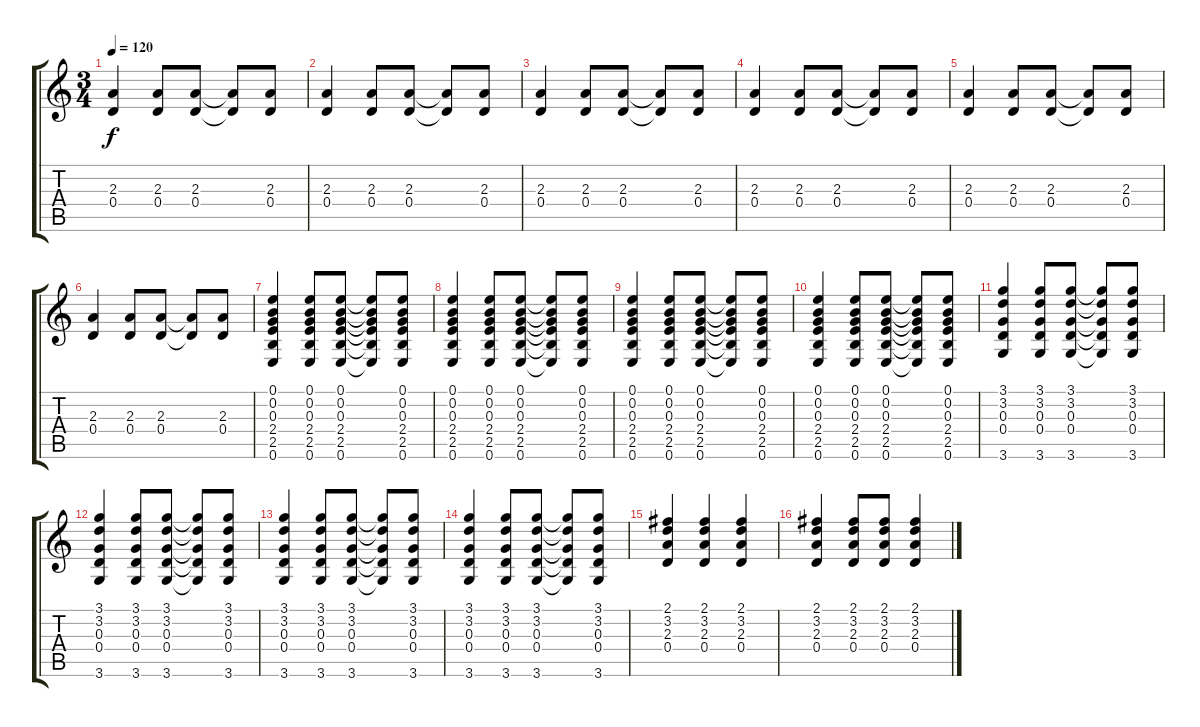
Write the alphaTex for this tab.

\track "" {instrument overdrivenguitar}
\staff {score tabs}
\tuning (E4 B3 G3 D3 A2 E2) {hide}
\ts (3 4)
\tempo 120
\clef g2
\ks c
(2.3 0.4).4{dy f} (2.3 0.4).8 (2.3 0.4).8 (2.3{t} 0.4{t}).8 (2.3 0.4).8 |
(2.3 0.4).4 (2.3 0.4).8 (2.3 0.4).8 (2.3{t} 0.4{t}).8 (2.3 0.4).8 |
(2.3 0.4).4 (2.3 0.4).8 (2.3 0.4).8 (2.3{t} 0.4{t}).8 (2.3 0.4).8 |
(2.3 0.4).4 (2.3 0.4).8 (2.3 0.4).8 (2.3{t} 0.4{t}).8 (2.3 0.4).8 |
(2.3 0.4).4 (2.3 0.4).8 (2.3 0.4).8 (2.3{t} 0.4{t}).8 (2.3 0.4).8 |
(2.3 0.4).4 (2.3 0.4).8 (2.3 0.4).8 (2.3{t} 0.4{t}).8 (2.3 0.4).8 |
(0.1 0.2 0.3 2.4 2.5 0.6).4 (0.1 0.2 0.3 2.4 2.5 0.6).8 (0.1 0.2 0.3 2.4 2.5 0.6).8 (0.1{t} 0.2{t} 0.3{t} 2.4{t} 2.5{t} 0.6{t}).8 (0.1 0.2 0.3 2.4 2.5 0.6).8 |
(0.1 0.2 0.3 2.4 2.5 0.6).4 (0.1 0.2 0.3 2.4 2.5 0.6).8 (0.1 0.2 0.3 2.4 2.5 0.6).8 (0.1{t} 0.2{t} 0.3{t} 2.4{t} 2.5{t} 0.6{t}).8 (0.1 0.2 0.3 2.4 2.5 0.6).8 |
(0.1 0.2 0.3 2.4 2.5 0.6).4 (0.1 0.2 0.3 2.4 2.5 0.6).8 (0.1 0.2 0.3 2.4 2.5 0.6).8 (0.1{t} 0.2{t} 0.3{t} 2.4{t} 2.5{t} 0.6{t}).8 (0.1 0.2 0.3 2.4 2.5 0.6).8 |
(0.1 0.2 0.3 2.4 2.5 0.6).4 (0.1 0.2 0.3 2.4 2.5 0.6).8 (0.1 0.2 0.3 2.4 2.5 0.6).8 (0.1{t} 0.2{t} 0.3{t} 2.4{t} 2.5{t} 0.6{t}).8 (0.1 0.2 0.3 2.4 2.5 0.6).8 |
(3.1 3.2 0.3 0.4 3.6).4 (3.1 3.2 0.3 0.4 3.6).8 (3.1 3.2 0.3 0.4 3.6).8 (3.1{t} 3.2{t} 0.3{t} 0.4{t} 3.6{t}).8 (3.1 3.2 0.3 0.4 3.6).8 |
(3.1 3.2 0.3 0.4 3.6).4 (3.1 3.2 0.3 0.4 3.6).8 (3.1 3.2 0.3 0.4 3.6).8 (3.1{t} 3.2{t} 0.3{t} 0.4{t} 3.6{t}).8 (3.1 3.2 0.3 0.4 3.6).8 |
(3.1 3.2 0.3 0.4 3.6).4 (3.1 3.2 0.3 0.4 3.6).8 (3.1 3.2 0.3 0.4 3.6).8 (3.1{t} 3.2{t} 0.3{t} 0.4{t} 3.6{t}).8 (3.1 3.2 0.3 0.4 3.6).8 |
(3.1 3.2 0.3 0.4 3.6).4 (3.1 3.2 0.3 0.4 3.6).8 (3.1 3.2 0.3 0.4 3.6).8 (3.1{t} 3.2{t} 0.3{t} 0.4{t} 3.6{t}).8 (3.1 3.2 0.3 0.4 3.6).8 |
(2.1 3.2 2.3 0.4).4 (2.1 3.2 2.3 0.4).4 (2.1 3.2 2.3 0.4).4 |
(2.1 3.2 2.3 0.4).4 (2.1 3.2 2.3 0.4).8 (2.1 3.2 2.3 0.4).8 (2.1 3.2 2.3 0.4).4
